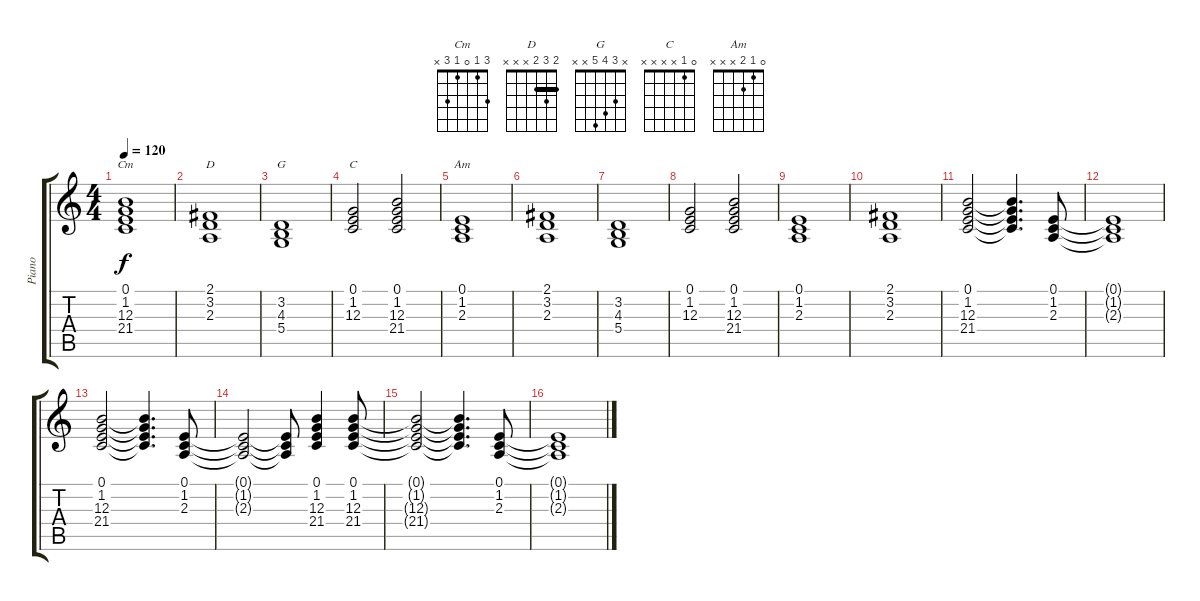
\track ("Piano" "Piano") {instrument electricgrandpiano}
\staff {score tabs}
\tuning (E4 B3 G3 D3 A2 E2) {hide}
\chord ("Cm" 3 1 0 1 3 x)
\chord ("D" 2 3 2 x x x) {barre 2}
\chord ("G" x 3 4 5 x x)
\chord ("C" 0 1 x x x x)
\chord ("Am" 0 1 2 x x x)
\ts (4 4)
\tempo 120
\clef g2
\ks c
(0.1 1.2 12.3 21.4).1{ch "Cm" dy f} |
(2.1 3.2 2.3).1{ch "D"} |
(3.2 4.3 5.4).1{ch "G"} |
(0.1 1.2 12.3).2{ch "C"} (0.1 1.2 12.3 21.4).2 |
(0.1 1.2 2.3).1{ch "Am"} |
(2.1 3.2 2.3).1 |
(3.2 4.3 5.4).1 |
(0.1 1.2 12.3).2 (0.1 1.2 12.3 21.4).2 |
(0.1 1.2 2.3).1 |
(2.1 3.2 2.3).1 |
(0.1 1.2 12.3 21.4).2 (0.1{t} 1.2{t} 12.3{t} 21.4{t}).4{d} (0.1 1.2 2.3).8 |
(0.1{t} 1.2{t} 2.3{t}).1 |
(0.1 1.2 12.3 21.4).2 (0.1{t} 1.2{t} 12.3{t} 21.4{t}).4{d} (0.1 1.2 2.3).8 |
(0.1{t} 1.2{t} 2.3{t}).2 (0.1{t} 1.2{t} 2.3{t}).8 (0.1 1.2 12.3 21.4).4 (0.1 1.2 12.3 21.4).8 |
(0.1{t} 1.2{t} 12.3{t} 21.4{t}).2 (0.1{t} 1.2{t} 12.3{t} 21.4{t}).4{d} (0.1 1.2 2.3).8 |
(0.1{t} 1.2{t} 2.3{t}).1
